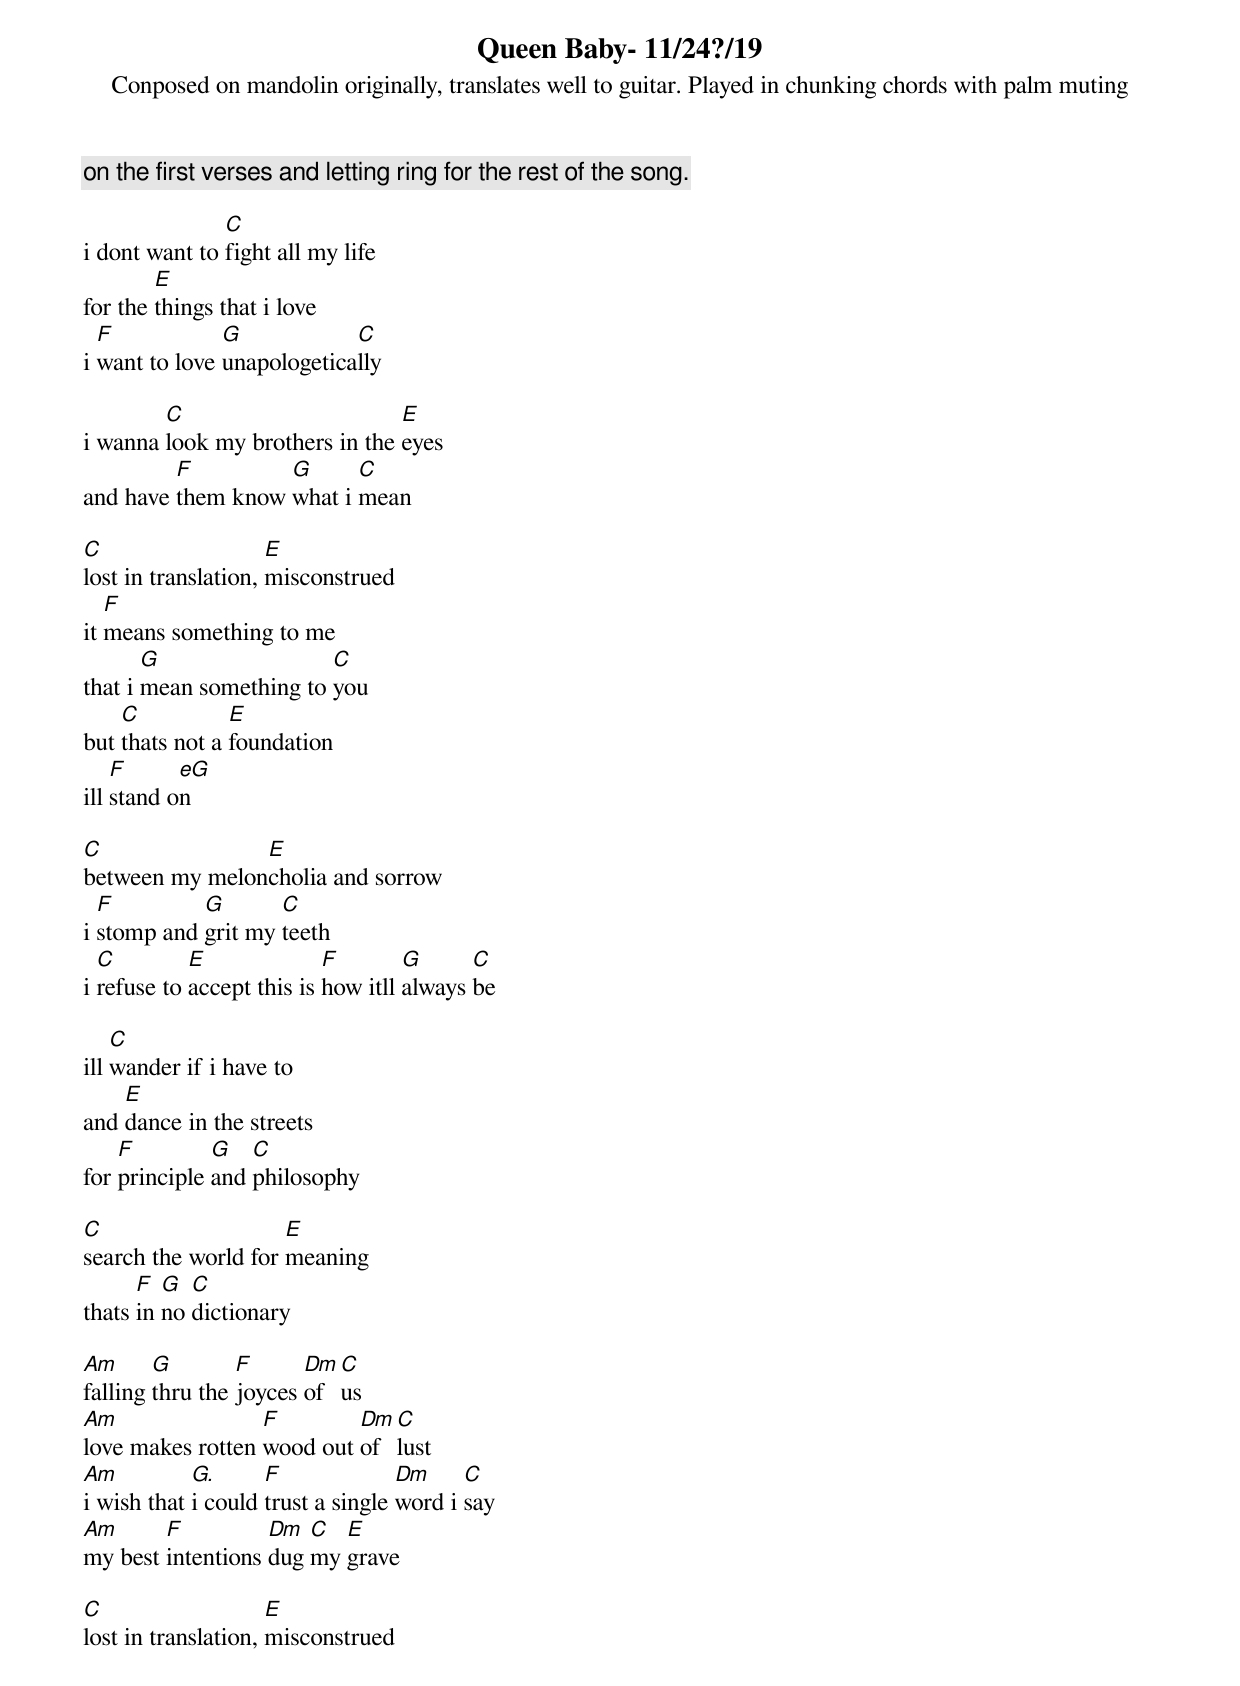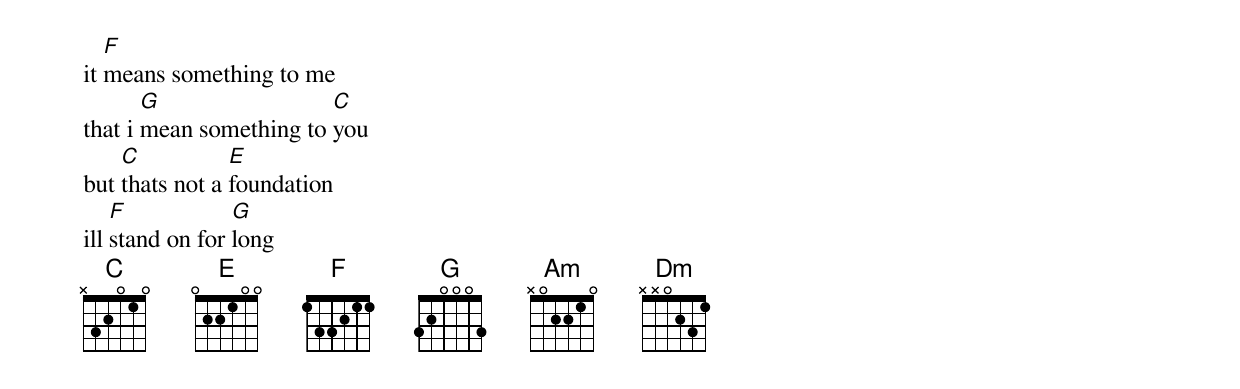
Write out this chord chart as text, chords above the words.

Queen Baby- 11/24?/19
Conposed on mandolin originally, translates well to guitar. Played in chunking chords with palm muting
on the first verses and letting ring for the rest of the song.

               C
i dont want to fight all my life
        E
for the things that i love
  F            G            C
i want to love unapologetically

        C                       E
i wanna look my brothers in the eyes
         F         G      C
and have them know what i mean

C                    E
lost in translation, misconstrued
   F
it means something to me
       G                 C
that i mean something to you
    C           E
but thats not a foundation
    F      eG
ill stand on

C               E
between my meloncholia and sorrow
  F         G       C
i stomp and grit my teeth
  C         E              F        G      C
i refuse to accept this is how itll always be

    C
ill wander if i have to
    E
and dance in the streets
    F         G   C
for principle and philosophy

C                    E
search the world for meaning
      F  G  C
thats in no dictionary

Am      G        F      Dm C
falling thru the joyces of us
Am                F        Dm C
love makes rotten wood out of lust
Am          G.      F              Dm     C
i wish that i could trust a single word i say
Am      F          Dm  C  E
my best intentions dug my grave

C                    E
lost in translation, misconstrued
   F
it means something to me
       G                 C
that i mean something to you
    C           E
but thats not a foundation
    F            G
ill stand on for long
